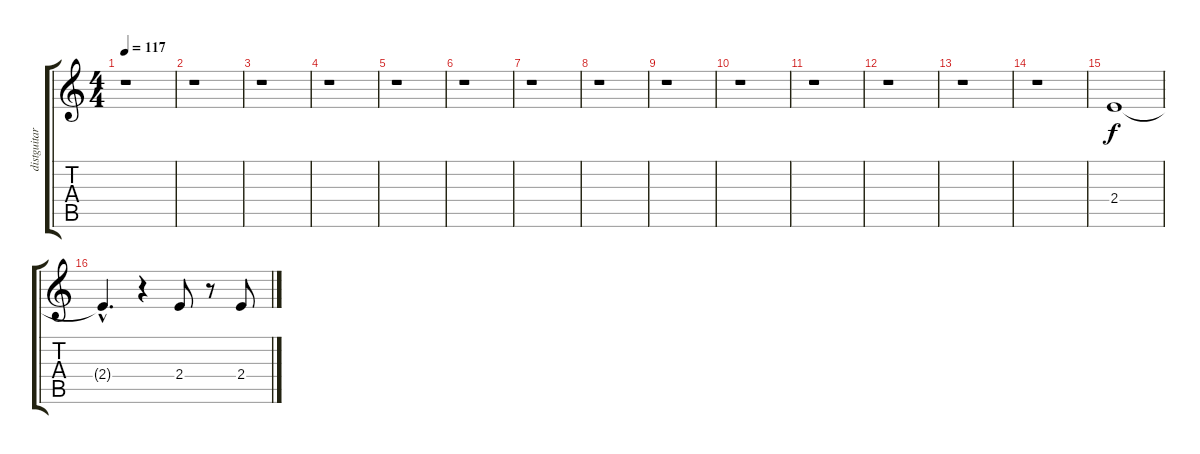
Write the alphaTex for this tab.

\track ("distguitar2" "distguitar") {instrument distortionguitar}
\staff {score tabs}
\tuning (E4 B3 G3 D3 A2 E2) {hide}
\ts (4 4)
\tempo 117
\clef g2
\ks c
r.1{dy f} |
r.1 |
r.1 |
r.1 |
r.1 |
r.1 |
r.1 |
r.1 |
r.1 |
r.1 |
r.1 |
r.1 |
r.1 |
r.1 |
2.4.1 |
2.4{hac t}.4{d} r.4 2.4.8 r.8 2.4.8
